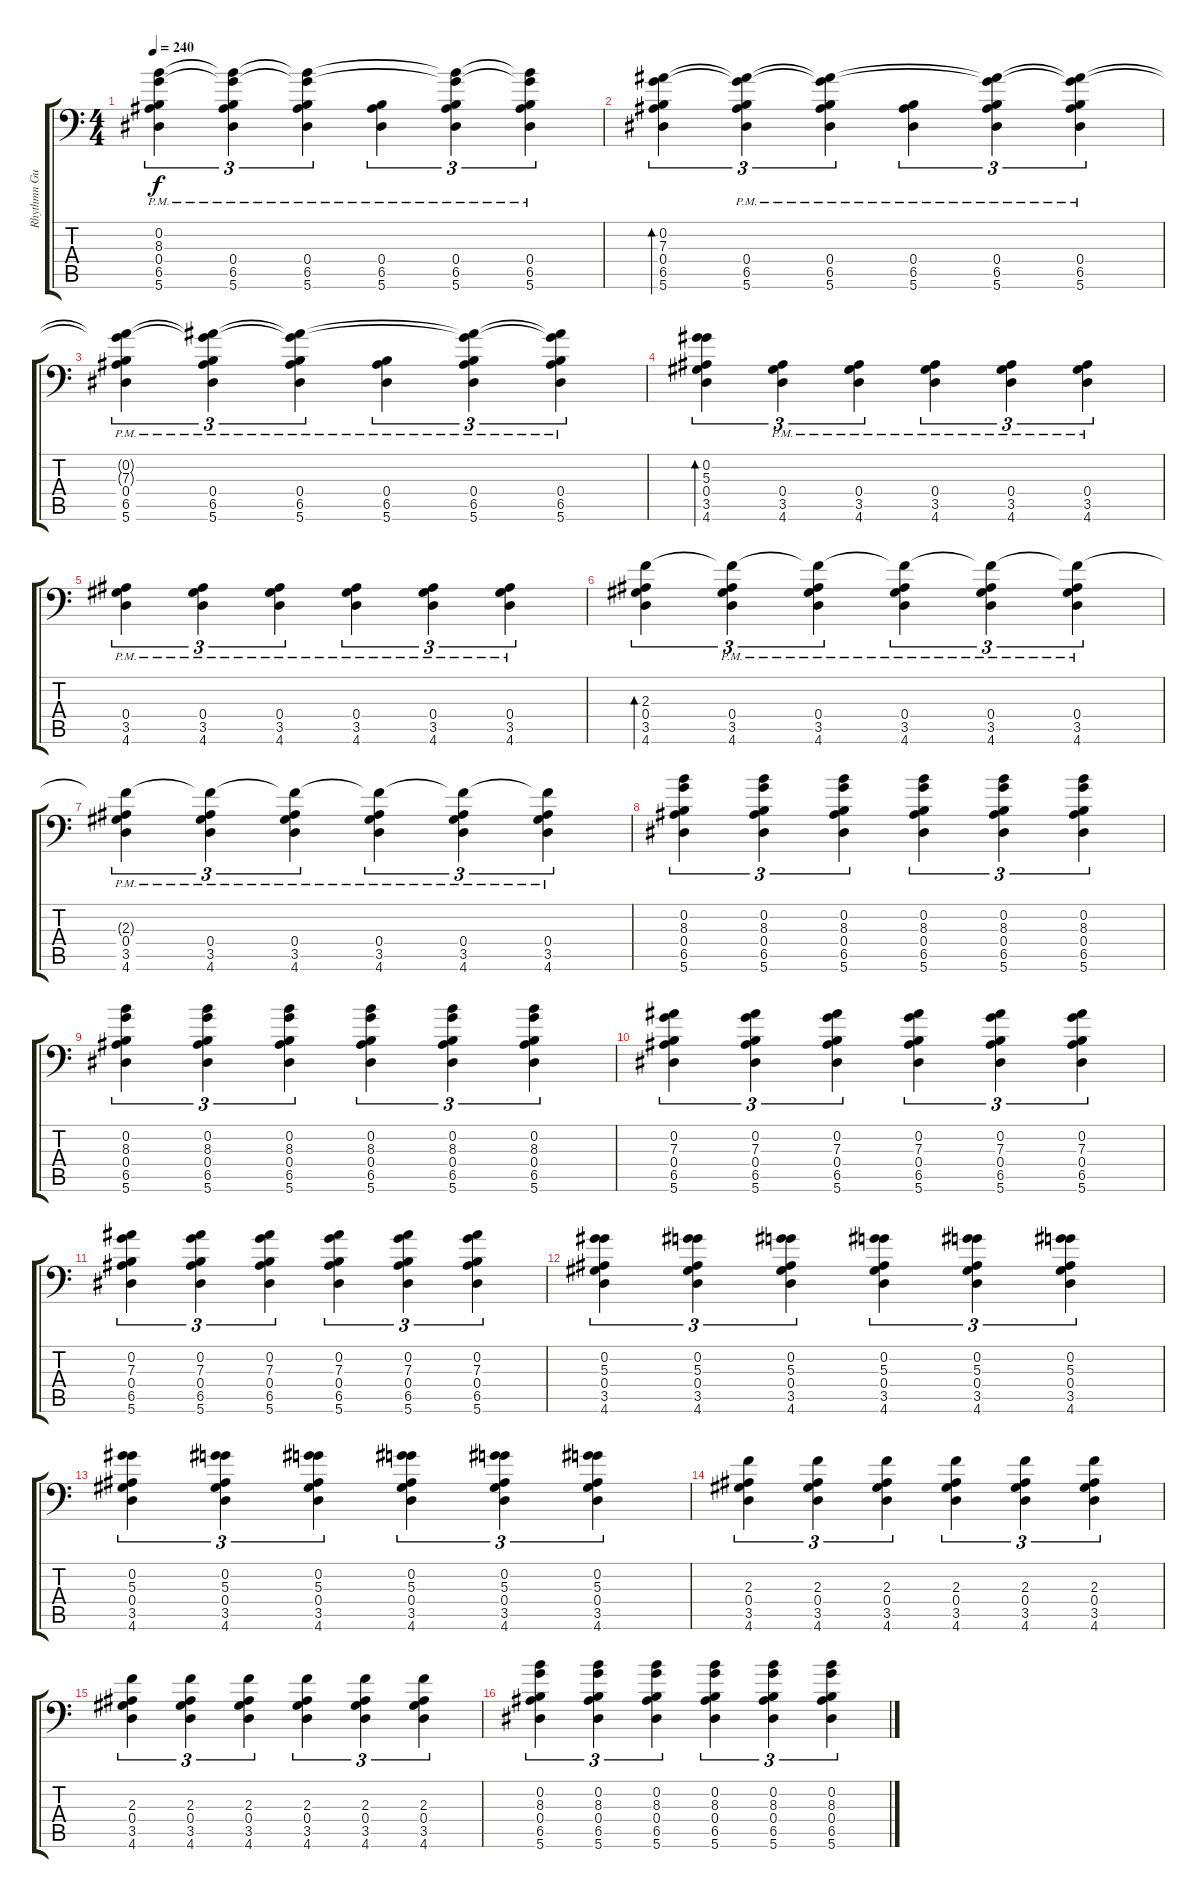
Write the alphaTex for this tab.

\track ("Rhythmn Guitar #2" "Rhythmn Gu") {instrument distortionguitar}
\staff {score tabs}
\tuning (C4 G3 Eb3 Bb2 F2 Bb1) {hide}
\ts (4 4)
\tempo 240
\clef f4
\ks c
(0.2{t} 8.3{t} 0.4 6.5{pm} 5.6{pm}).4{tu (3 2) dy f} (0.2{t} 8.3{t} 0.4 6.5{pm} 5.6{pm}).4{tu (3 2)} (0.2{t} 8.3{t} 0.4 6.5{pm} 5.6{pm}).4{tu (3 2)} (0.4 6.5{pm} 5.6{pm}).4{tu (3 2)} (0.2{t} 8.3{t} 0.4 6.5{pm} 5.6{pm}).4{tu (3 2)} (0.2{t} 8.3{t} 0.4 6.5{pm} 5.6{pm}).4{tu (3 2)} |
(0.2 7.3 0.4 6.5 5.6).4{tu (3 2) bd 120} (0.2{t} 7.3{t} 0.4 6.5{pm} 5.6{pm}).4{tu (3 2)} (0.2{t} 7.3{t} 0.4 6.5{pm} 5.6{pm}).4{tu (3 2)} (0.4 6.5{pm} 5.6{pm}).4{tu (3 2)} (0.2{t} 7.3{t} 0.4 6.5{pm} 5.6{pm}).4{tu (3 2)} (0.2{t} 7.3{t} 0.4 6.5{pm} 5.6{pm}).4{tu (3 2)} |
(0.2{t} 7.3{t} 0.4 6.5{pm} 5.6{pm}).4{tu (3 2)} (0.2{t} 7.3{t} 0.4 6.5{pm} 5.6{pm}).4{tu (3 2)} (0.2{t} 7.3{t} 0.4 6.5{pm} 5.6{pm}).4{tu (3 2)} (0.4 6.5{pm} 5.6{pm}).4{tu (3 2)} (0.2{t} 7.3{t} 0.4 6.5{pm} 5.6{pm}).4{tu (3 2)} (0.2{t} 7.3{t} 0.4 6.5{pm} 5.6{pm}).4{tu (3 2)} |
(0.2 5.3 0.4 3.5 4.6).4{tu (3 2) bd 120} (0.4 3.5{pm} 4.6{pm}).4{tu (3 2)} (0.4 3.5{pm} 4.6{pm}).4{tu (3 2)} (0.4 3.5{pm} 4.6{pm}).4{tu (3 2)} (0.4 3.5{pm} 4.6{pm}).4{tu (3 2)} (0.4 3.5{pm} 4.6{pm}).4{tu (3 2)} |
(0.4 3.5{pm} 4.6{pm}).4{tu (3 2)} (0.4 3.5{pm} 4.6{pm}).4{tu (3 2)} (0.4 3.5{pm} 4.6{pm}).4{tu (3 2)} (0.4 3.5{pm} 4.6{pm}).4{tu (3 2)} (0.4 3.5{pm} 4.6{pm}).4{tu (3 2)} (0.4 3.5{pm} 4.6{pm}).4{tu (3 2)} |
(2.3 0.4 3.5 4.6).4{tu (3 2) bd 120} (2.3{t} 0.4 3.5{pm} 4.6{pm}).4{tu (3 2)} (2.3{t} 0.4 3.5{pm} 4.6{pm}).4{tu (3 2)} (2.3{t} 0.4 3.5{pm} 4.6{pm}).4{tu (3 2)} (2.3{t} 0.4 3.5{pm} 4.6{pm}).4{tu (3 2)} (2.3{t} 0.4 3.5{pm} 4.6{pm}).4{tu (3 2)} |
(2.3{t} 0.4 3.5{pm} 4.6{pm}).4{tu (3 2)} (2.3{t} 0.4 3.5{pm} 4.6{pm}).4{tu (3 2)} (2.3{t} 0.4 3.5{pm} 4.6{pm}).4{tu (3 2)} (2.3{t} 0.4 3.5{pm} 4.6{pm}).4{tu (3 2)} (2.3{t} 0.4 3.5{pm} 4.6{pm}).4{tu (3 2)} (2.3{t} 0.4 3.5{pm} 4.6{pm}).4{tu (3 2)} |
(0.2 8.3 0.4 6.5 5.6).4{tu (3 2) volume 13 instrument distortionguitar} (0.2 8.3 0.4 6.5 5.6).4{tu (3 2)} (0.2 8.3 0.4 6.5 5.6).4{tu (3 2)} (0.2 8.3 0.4 6.5 5.6).4{tu (3 2)} (0.2 8.3 0.4 6.5 5.6).4{tu (3 2)} (0.2 8.3 0.4 6.5 5.6).4{tu (3 2)} |
(0.2 8.3 0.4 6.5 5.6).4{tu (3 2)} (0.2 8.3 0.4 6.5 5.6).4{tu (3 2)} (0.2 8.3 0.4 6.5 5.6).4{tu (3 2)} (0.2 8.3 0.4 6.5 5.6).4{tu (3 2)} (0.2 8.3 0.4 6.5 5.6).4{tu (3 2)} (0.2 8.3 0.4 6.5 5.6).4{tu (3 2)} |
(0.2 7.3 0.4 6.5 5.6).4{tu (3 2)} (0.2 7.3 0.4 6.5 5.6).4{tu (3 2)} (0.2 7.3 0.4 6.5 5.6).4{tu (3 2)} (0.2 7.3 0.4 6.5 5.6).4{tu (3 2)} (0.2 7.3 0.4 6.5 5.6).4{tu (3 2)} (0.2 7.3 0.4 6.5 5.6).4{tu (3 2)} |
(0.2 7.3 0.4 6.5 5.6).4{tu (3 2)} (0.2 7.3 0.4 6.5 5.6).4{tu (3 2)} (0.2 7.3 0.4 6.5 5.6).4{tu (3 2)} (0.2 7.3 0.4 6.5 5.6).4{tu (3 2)} (0.2 7.3 0.4 6.5 5.6).4{tu (3 2)} (0.2 7.3 0.4 6.5 5.6).4{tu (3 2)} |
(0.2 5.3 0.4 3.5 4.6).4{tu (3 2)} (0.2 5.3 0.4 3.5 4.6).4{tu (3 2)} (0.2 5.3 0.4 3.5 4.6).4{tu (3 2)} (0.2 5.3 0.4 3.5 4.6).4{tu (3 2)} (0.2 5.3 0.4 3.5 4.6).4{tu (3 2)} (0.2 5.3 0.4 3.5 4.6).4{tu (3 2)} |
(0.2 5.3 0.4 3.5 4.6).4{tu (3 2)} (0.2 5.3 0.4 3.5 4.6).4{tu (3 2)} (0.2 5.3 0.4 3.5 4.6).4{tu (3 2)} (0.2 5.3 0.4 3.5 4.6).4{tu (3 2)} (0.2 5.3 0.4 3.5 4.6).4{tu (3 2)} (0.2 5.3 0.4 3.5 4.6).4{tu (3 2)} |
(2.3 0.4 3.5 4.6).4{tu (3 2)} (2.3 0.4 3.5 4.6).4{tu (3 2)} (2.3 0.4 3.5 4.6).4{tu (3 2)} (2.3 0.4 3.5 4.6).4{tu (3 2)} (2.3 0.4 3.5 4.6).4{tu (3 2)} (2.3 0.4 3.5 4.6).4{tu (3 2)} |
(2.3 0.4 3.5 4.6).4{tu (3 2)} (2.3 0.4 3.5 4.6).4{tu (3 2)} (2.3 0.4 3.5 4.6).4{tu (3 2)} (2.3 0.4 3.5 4.6).4{tu (3 2)} (2.3 0.4 3.5 4.6).4{tu (3 2)} (2.3 0.4 3.5 4.6).4{tu (3 2)} |
(0.2 8.3 0.4 6.5 5.6).4{tu (3 2)} (0.2 8.3 0.4 6.5 5.6).4{tu (3 2)} (0.2 8.3 0.4 6.5 5.6).4{tu (3 2)} (0.2 8.3 0.4 6.5 5.6).4{tu (3 2)} (0.2 8.3 0.4 6.5 5.6).4{tu (3 2)} (0.2 8.3 0.4 6.5 5.6).4{tu (3 2)}
